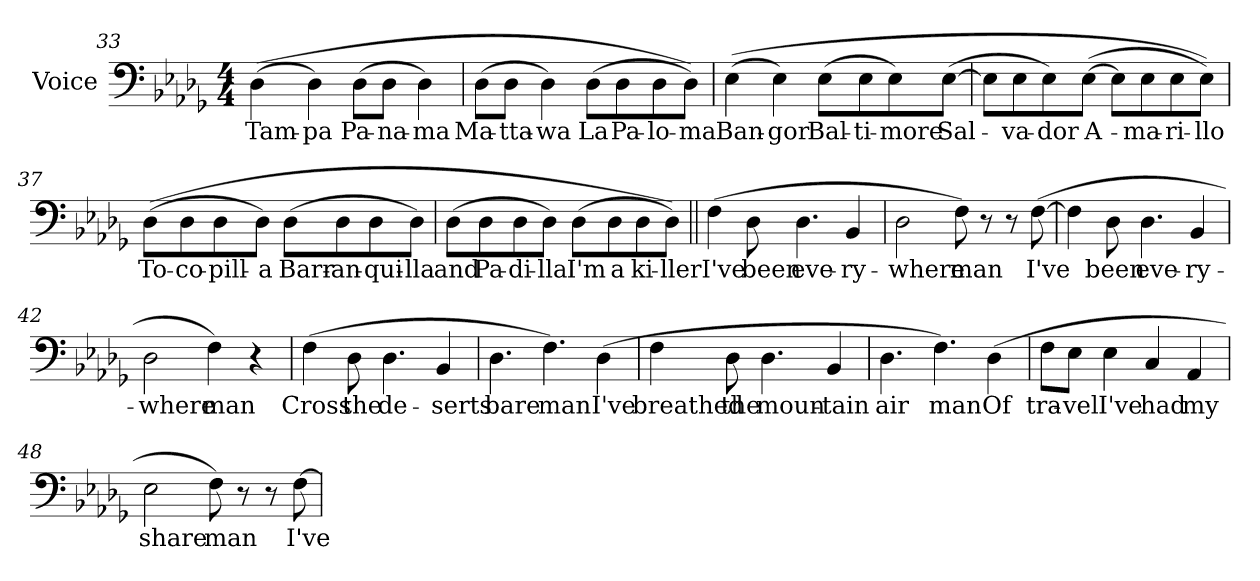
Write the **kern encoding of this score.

**kern	**text
*part1	*part1
*staff1	*staff1
*I"Voice	*
*I'Voice	*
*clefF4	*
*k[b-e-a-d-g-]	*
*D-:	*
*M4/4	*
=33	=33
!	!LO:LY:b:color=#000000
((4D-i\	Tam-
!	!LO:LY:b:color=#000000
4D-i\)	-pa
!	!LO:LY:b:color=#000000
(8D-i\L	Pa-
!	!LO:LY:b:color=#000000
8D-i\J	-na-
!	!LO:LY:b:color=#000000
4D-i\)	-ma
!!LO:LB:g=z
=34	=34
!	!LO:LY:b:color=#000000
(8D-i\L	Ma-
!	!LO:LY:b:color=#000000
8D-i\J	-tta-
!	!LO:LY:b:color=#000000
4D-i\)	-wa
!	!LO:LY:b:color=#000000
(8D-i\L	La
!	!LO:LY:b:color=#000000
8D-i\	Pa-
!	!LO:LY:b:color=#000000
8D-i\	-lo-
!	!LO:LY:b:color=#000000
8D-i\J))	-ma
=35	=35
!	!LO:LY:b:color=#000000
((4E-i\	Ban-
!	!LO:LY:b:color=#000000
4E-i\)	-gor
!	!LO:LY:b:color=#000000
(8E-i\L	Bal-
!	!LO:LY:b:color=#000000
8E-i\	-ti-
!	!LO:LY:b:color=#000000
8E-i\)	-more
!	!LO:LY:b:color=#000000
([8E-i\J	Sal-
=36	=36
8E-i\L]	.
!	!LO:LY:b:color=#000000
8E-i\	-va-
!	!LO:LY:b:color=#000000
8E-i\)	-dor
!	!LO:LY:b:color=#000000
([8E-i\J	A-
8E-i\L]	.
!	!LO:LY:b:color=#000000
8E-i\	-ma-
!	!LO:LY:b:color=#000000
8E-i\	-ri-
!	!LO:LY:b:color=#000000
8E-i\J))	-llo
!!LO:LB:g=z
=37	=37
!	!LO:LY:b:color=#000000
((8D-i\L	To-
!	!LO:LY:b:color=#000000
8D-i\	-co-
!	!LO:LY:b:color=#000000
8D-i\	-pill-
!	!LO:LY:b:color=#000000
8D-i\J)	-a
!	!LO:LY:b:color=#000000
(8D-i\L	Barr-
!	!LO:LY:b:color=#000000
8D-i\	-an-
!	!LO:LY:b:color=#000000
8D-i\	-qui-
!	!LO:LY:b:color=#000000
8D-i\J)	-lla
=38	=38
!	!LO:LY:b:color=#000000
(8D-i\L	and
!	!LO:LY:b:color=#000000
8D-i\	Pa-
!	!LO:LY:b:color=#000000
8D-i\	-di-
!	!LO:LY:b:color=#000000
8D-i\J)	-lla
!	!LO:LY:b:color=#000000
(8D-i\L	I'm
!	!LO:LY:b:color=#000000
8D-i\	a
!	!LO:LY:b:color=#000000
8D-i\	ki-
!	!LO:LY:b:color=#000000
8D-i\J))	-ller
=39||	=39||
!	!LO:LY:b:color=#000000
(4Fi\	I've
!	!LO:LY:b:color=#000000
8D-i\	been
!	!LO:LY:b:color=#000000
4.D-i\	eve-
!	!LO:LY:b:color=#000000
4BB-i/	-ry-
=40	=40
!	!LO:LY:b:color=#000000
2D-i\	-where
!	!LO:LY:b:color=#000000
8Fi\)	man
8r	.
8r	.
!	!LO:LY:b:color=#000000
([8Fi\	I've
!!LO:LB:g=z
=41	=41
4Fi\]	.
!	!LO:LY:b:color=#000000
8D-i\	been
!	!LO:LY:b:color=#000000
4.D-i\	eve-
!	!LO:LY:b:color=#000000
4BB-i/	-ry-
=42	=42
!	!LO:LY:b:color=#000000
2D-i\	-where
!	!LO:LY:b:color=#000000
4Fi\)	man
4r	.
=43	=43
!	!LO:LY:b:color=#000000
(4Fi\	Cross
!	!LO:LY:b:color=#000000
8D-i\	the
!	!LO:LY:b:color=#000000
4.D-i\	de-
!	!LO:LY:b:color=#000000
4BB-i/	-serts
=44	=44
!	!LO:LY:b:color=#000000
4.D-i\	bare
!	!LO:LY:b:color=#000000
4.Fi\)	man
!	!LO:LY:b:color=#000000
(4D-i\	I've
=45	=45
!	!LO:LY:b:color=#000000
4Fi\	breathed
!	!LO:LY:b:color=#000000
8D-i\	the
!	!LO:LY:b:color=#000000
4.D-i\	moun-
!	!LO:LY:b:color=#000000
4BB-i/	-tain
!!LO:LB:g=z
=46	=46
!	!LO:LY:b:color=#000000
4.D-i\	air
!	!LO:LY:b:color=#000000
4.Fi\)	man
!	!LO:LY:b:color=#000000
(4D-i\	Of
=47	=47
!	!LO:LY:b:color=#000000
8Fi\L	tra-
!	!LO:LY:b:color=#000000
8E-i\J	-vel
!	!LO:LY:b:color=#000000
4E-i\	I've
!	!LO:LY:b:color=#000000
4Ci/	had
!	!LO:LY:b:color=#000000
4AA-i/	my
=48	=48
!	!LO:LY:b:color=#000000
2E-i\	share
!	!LO:LY:b:color=#000000
8Fi\)	man
8r	.
8r	.
!	!LO:LY:b:color=#000000
[8Fi\	I've
=	=
*-	*-
